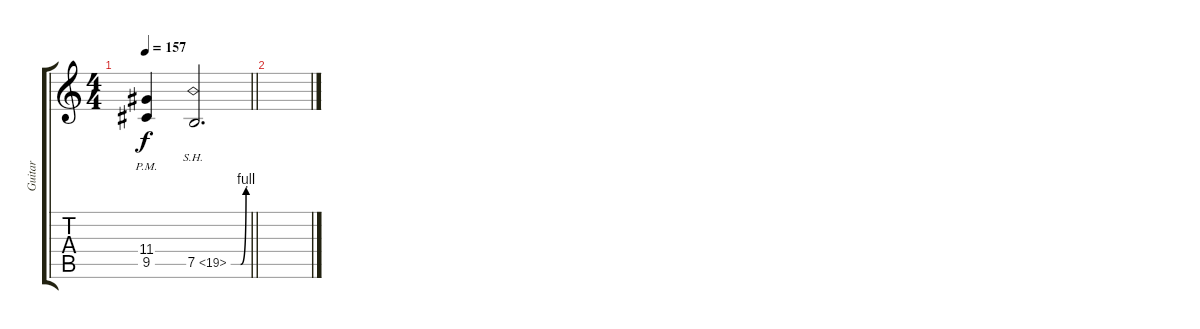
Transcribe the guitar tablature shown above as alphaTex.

\track ("Guitar" "Guitar") {instrument distortionguitar}
\staff {score tabs}
\tuning (B3 Gb3 D3 A2 E2 B1) {hide}
\ts (4 4)
\tempo 157
\clef g2
\barLineRight lightlight
\ks c
(11.4{pm} 9.5{pm}).4{dy f} 7.5{be (custom 0 0 35 0 55 4 60 4) sh 12}.2{d} |
\section ("" "")
